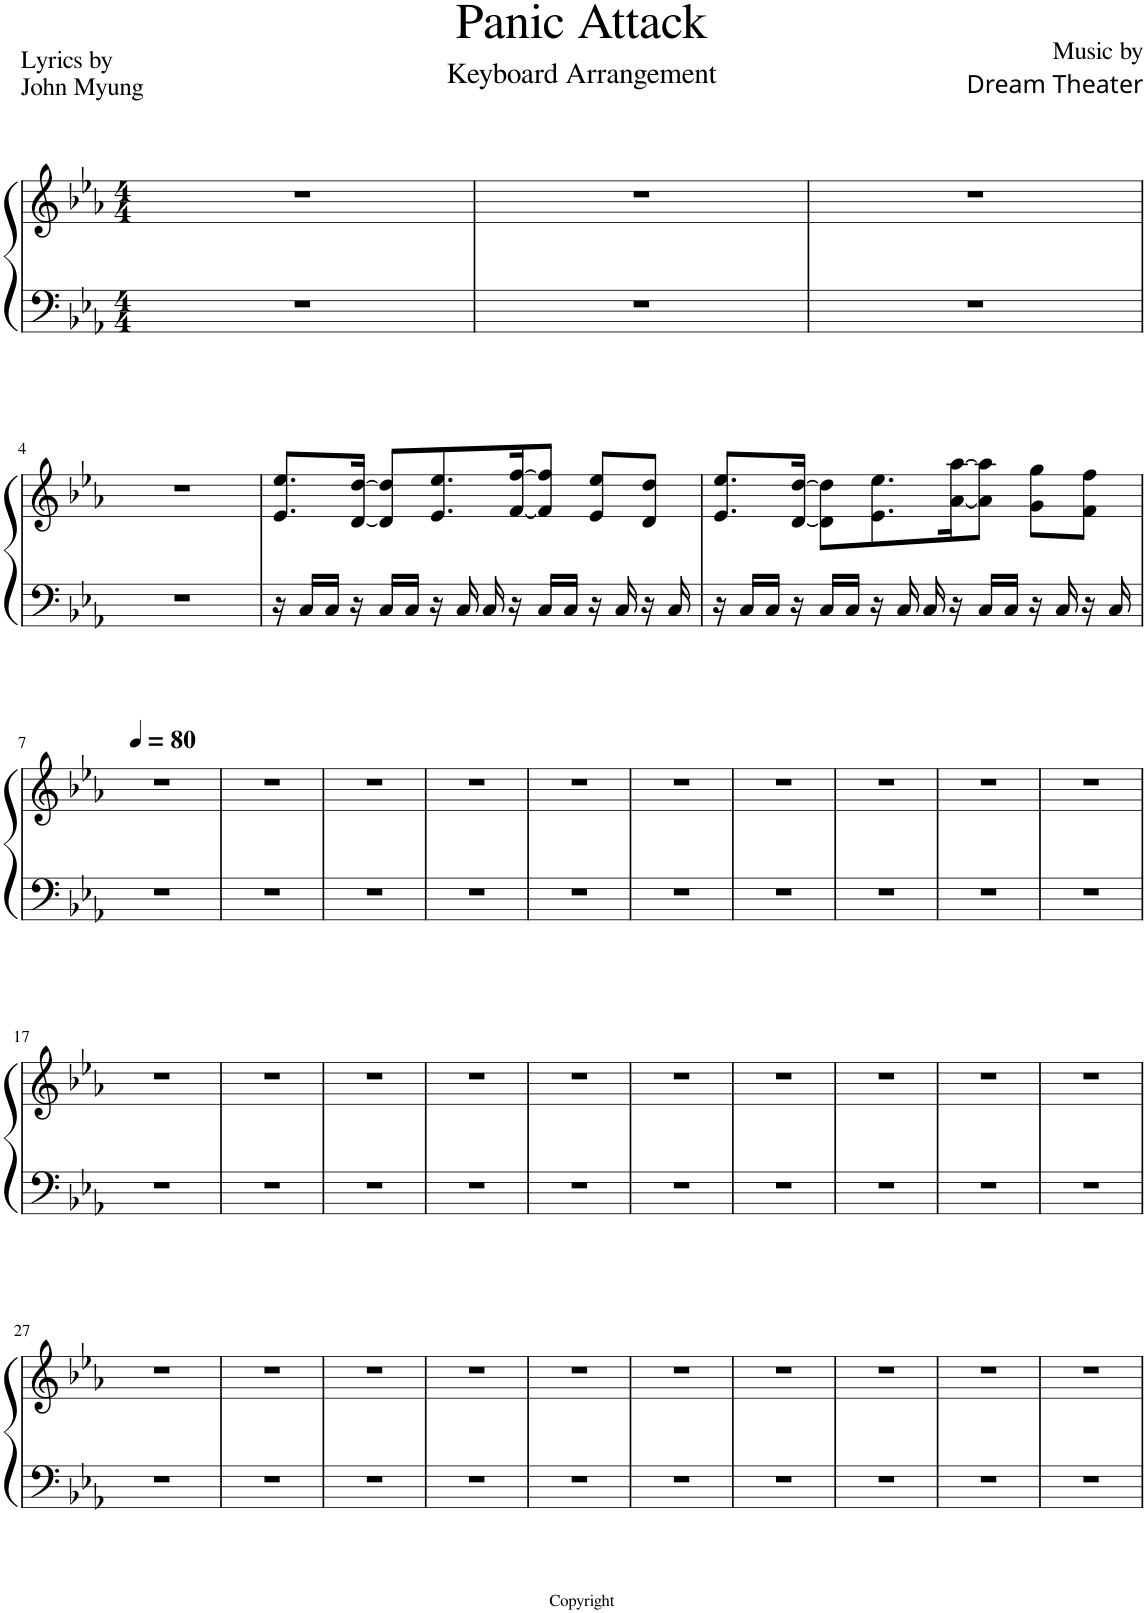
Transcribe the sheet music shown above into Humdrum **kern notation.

**kern	**kern
*part1	*part1
*staff2	*staff1
*I"Piano	*
*I'Pno.	*
*clefF4	*clefG2
*Trd4c7	*Trd4c7
*k[b-e-a-]	*k[b-e-a-]
*M4/4	*M4/4
=1	=1
1r	1r
=2	=2
1r	1r
=3	=3
1r	1r
!!LO:LB:g=z
=4	=4
1r	1r
=5	=5
16r	8.e-/ 8.ee-/L
16C/LL	.
16C/JJ	.
16r	[16d/ [16dd/Jk
16C/LL	8d/] 8dd/]L
16C/JJ	.
16r	8.e-/ 8.ee-/
16C/	.
16C/	.
16r	[16f/ [16ff/K
16C/LL	8f/] 8ff/]J
16C/JJ	.
16r	8e-/ 8ee-/L
16C/	.
16r	8d/ 8dd/J
16C/	.
=6	=6
16r	8.e-/ 8.ee-/L
16C/LL	.
16C/JJ	.
16r	[16d/ [16dd/Jk
16C/LL	8d\] 8dd\]L
16C/JJ	.
16r	8.e-\ 8.ee-\
16C/	.
16C/	.
16r	[16a-\ [16aa-\K
16C/LL	8a-\] 8aa-\]J
16C/JJ	.
16r	8g\ 8gg\L
16C/	.
16r	8f\ 8ff\J
16C/	.
!!LO:LB:g=z
=7	=7
*	*MM80
1r	1r
=8	=8
1r	1r
=9	=9
1r	1r
=10	=10
1r	1r
=11	=11
1r	1r
=12	=12
1r	1r
=13	=13
1r	1r
=14	=14
1r	1r
=15	=15
1r	1r
=16	=16
1r	1r
!!LO:LB:g=z
=17	=17
1r	1r
=18	=18
1r	1r
=19	=19
1r	1r
=20	=20
1r	1r
=21	=21
1r	1r
=22	=22
1r	1r
=23	=23
1r	1r
=24	=24
1r	1r
=25	=25
1r	1r
=26	=26
1r	1r
!!LO:LB:g=z
=27	=27
1r	1r
=28	=28
1r	1r
=29	=29
1r	1r
=30	=30
1r	1r
=31	=31
1r	1r
=32	=32
1r	1r
=33	=33
1r	1r
=34	=34
1r	1r
=35	=35
1r	1r
=36	=36
1r	1r
=	=
*-	*-
